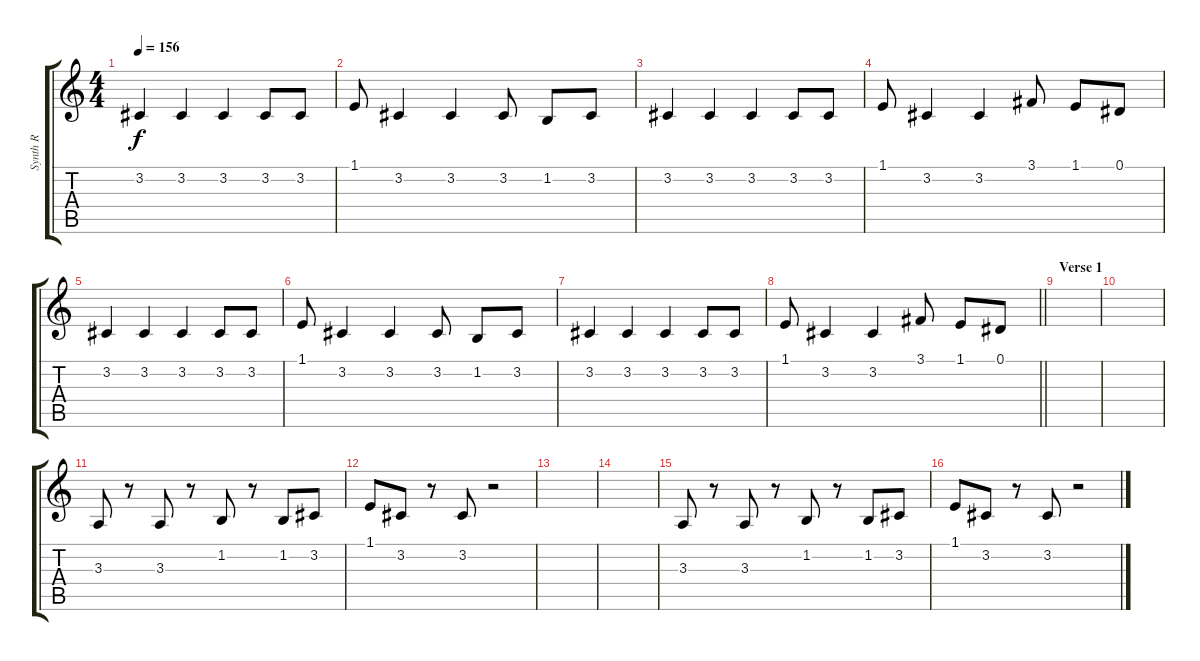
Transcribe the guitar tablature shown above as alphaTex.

\track ("Synth R" "Synth R") {instrument pad1newage}
\staff {score tabs}
\tuning (Eb4 Bb3 Gb3 Db3 Ab2 Eb2) {hide}
\ts (4 4)
\tempo 156
\clef g2
\ks c
3.2.4{dy f} 3.2.4 3.2.4 3.2.8 3.2.8 |
1.1.8 3.2.4 3.2.4 3.2.8 1.2.8 3.2.8 |
3.2.4 3.2.4 3.2.4 3.2.8 3.2.8 |
1.1.8 3.2.4 3.2.4 3.1.8 1.1.8 0.1.8 |
3.2.4 3.2.4 3.2.4 3.2.8 3.2.8 |
1.1.8 3.2.4 3.2.4 3.2.8 1.2.8 3.2.8 |
3.2.4 3.2.4 3.2.4 3.2.8 3.2.8 |
\barLineRight lightlight
1.1.8 3.2.4 3.2.4 3.1.8 1.1.8 0.1.8 |
\section ("" "Verse 1")
|
|
3.3.8 r.8 3.3.8 r.8 1.2.8 r.8 1.2.8 3.2.8 |
1.1.8 3.2.8 r.8 3.2.8 r.2 |
|
|
3.3.8 r.8 3.3.8 r.8 1.2.8 r.8 1.2.8 3.2.8 |
1.1.8 3.2.8 r.8 3.2.8 r.2
